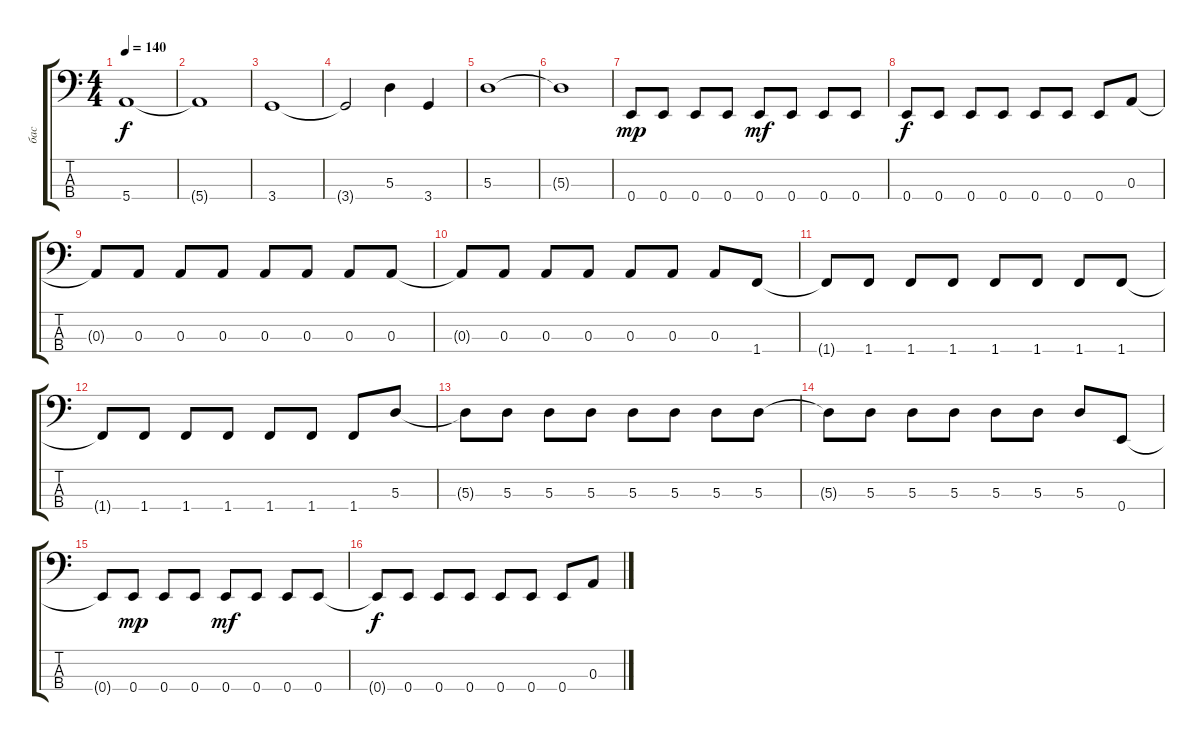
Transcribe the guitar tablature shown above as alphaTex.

\track ("бас" "бас") {instrument electricbassfinger}
\staff {score tabs}
\tuning (G2 D2 A1 E1) {hide}
\ts (4 4)
\tempo 140
\clef f4
\ks c
5.4.1{dy f} |
5.4{t}.1 |
3.4.1 |
3.4{t}.2 5.3.4 3.4.4 |
5.3.1 |
5.3{t}.1 |
0.4.8{dy mp} 0.4.8 0.4.8 0.4.8 0.4.8{dy mf} 0.4.8 0.4.8 0.4.8 |
0.4.8{dy f} 0.4.8 0.4.8 0.4.8 0.4.8 0.4.8 0.4.8 0.3.8 |
0.3{t}.8 0.3.8 0.3.8 0.3.8 0.3.8 0.3.8 0.3.8 0.3.8 |
0.3{t}.8 0.3.8 0.3.8 0.3.8 0.3.8 0.3.8 0.3.8 1.4.8 |
1.4{t}.8 1.4.8 1.4.8 1.4.8 1.4.8 1.4.8 1.4.8 1.4.8 |
1.4{t}.8 1.4.8 1.4.8 1.4.8 1.4.8 1.4.8 1.4.8 5.3.8 |
5.3{t}.8 5.3.8 5.3.8 5.3.8 5.3.8 5.3.8 5.3.8 5.3.8 |
5.3{t}.8 5.3.8 5.3.8 5.3.8 5.3.8 5.3.8 5.3.8 0.4.8 |
0.4{t}.8 0.4.8{dy mp} 0.4.8 0.4.8 0.4.8{dy mf} 0.4.8 0.4.8 0.4.8 |
0.4{t}.8{dy f} 0.4.8 0.4.8 0.4.8 0.4.8 0.4.8 0.4.8 0.3.8
